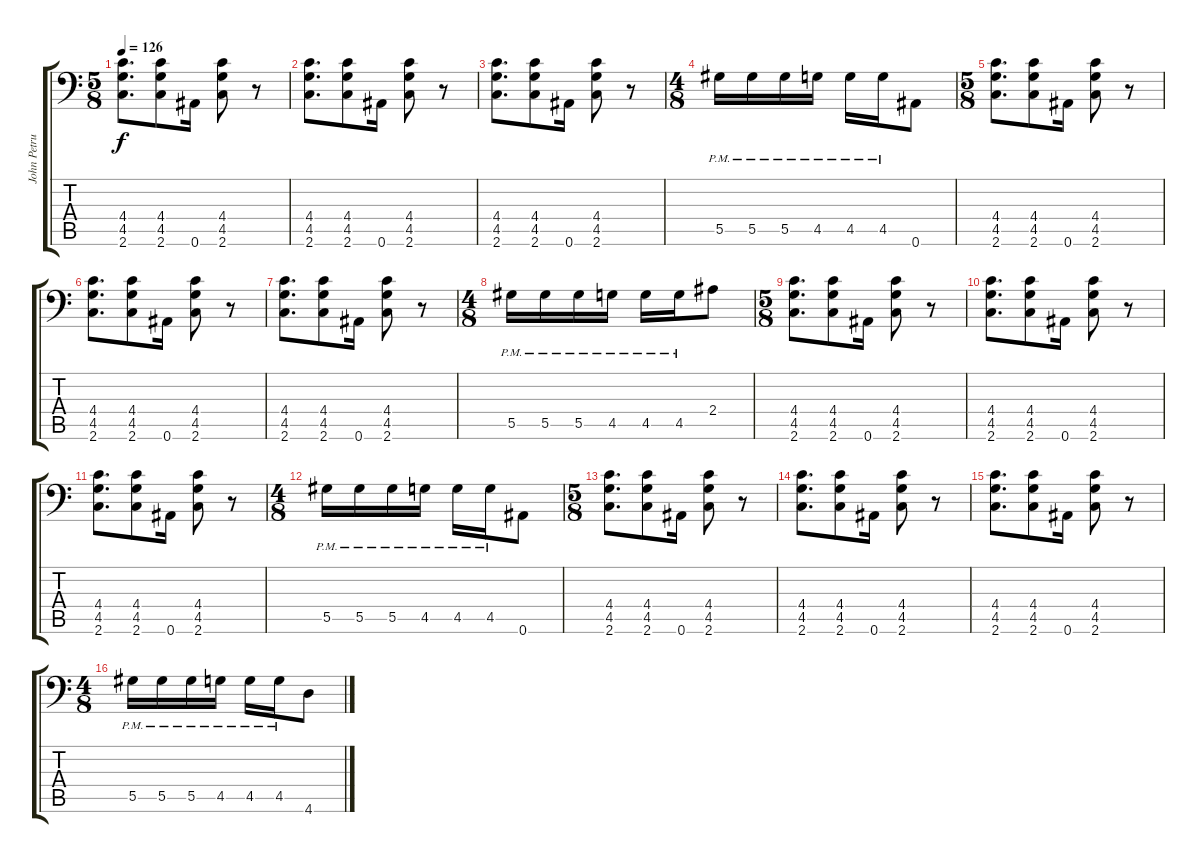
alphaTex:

\track ("John Petrucci" "John Petru") {instrument distortionguitar}
\staff {score tabs}
\tuning (Bb3 F3 Db3 Ab2 Eb2 Bb1) {hide}
\ts (5 8)
\tempo 126
\clef f4
\ks c
(4.4 4.5 2.6).8{d dy f} (4.4 4.5 2.6).8 0.6.16 (4.4 4.5 2.6).8 r.8 |
(4.4 4.5 2.6).8{d} (4.4 4.5 2.6).8 0.6.16 (4.4 4.5 2.6).8 r.8 |
(4.4 4.5 2.6).8{d} (4.4 4.5 2.6).8 0.6.16 (4.4 4.5 2.6).8 r.8 |
\ts (4 8)
5.5{pm}.16 5.5{pm}.16 5.5{pm}.16 4.5{pm}.16 4.5{pm}.16 4.5{pm}.16 0.6.8 |
\ts (5 8)
(4.4 4.5 2.6).8{d} (4.4 4.5 2.6).8 0.6.16 (4.4 4.5 2.6).8 r.8 |
(4.4 4.5 2.6).8{d} (4.4 4.5 2.6).8 0.6.16 (4.4 4.5 2.6).8 r.8 |
(4.4 4.5 2.6).8{d} (4.4 4.5 2.6).8 0.6.16 (4.4 4.5 2.6).8 r.8 |
\ts (4 8)
5.5{pm}.16 5.5{pm}.16 5.5{pm}.16 4.5{pm}.16 4.5{pm}.16 4.5{pm}.16 2.4.8 |
\ts (5 8)
(4.4 4.5 2.6).8{d} (4.4 4.5 2.6).8 0.6.16 (4.4 4.5 2.6).8 r.8 |
(4.4 4.5 2.6).8{d} (4.4 4.5 2.6).8 0.6.16 (4.4 4.5 2.6).8 r.8 |
(4.4 4.5 2.6).8{d} (4.4 4.5 2.6).8 0.6.16 (4.4 4.5 2.6).8 r.8 |
\ts (4 8)
5.5{pm}.16 5.5{pm}.16 5.5{pm}.16 4.5{pm}.16 4.5{pm}.16 4.5{pm}.16 0.6.8 |
\ts (5 8)
(4.4 4.5 2.6).8{d} (4.4 4.5 2.6).8 0.6.16 (4.4 4.5 2.6).8 r.8 |
(4.4 4.5 2.6).8{d} (4.4 4.5 2.6).8 0.6.16 (4.4 4.5 2.6).8 r.8 |
(4.4 4.5 2.6).8{d} (4.4 4.5 2.6).8 0.6.16 (4.4 4.5 2.6).8 r.8 |
\ts (4 8)
5.5{pm}.16 5.5{pm}.16 5.5{pm}.16 4.5{pm}.16 4.5{pm}.16 4.5{pm}.16 4.6.8
